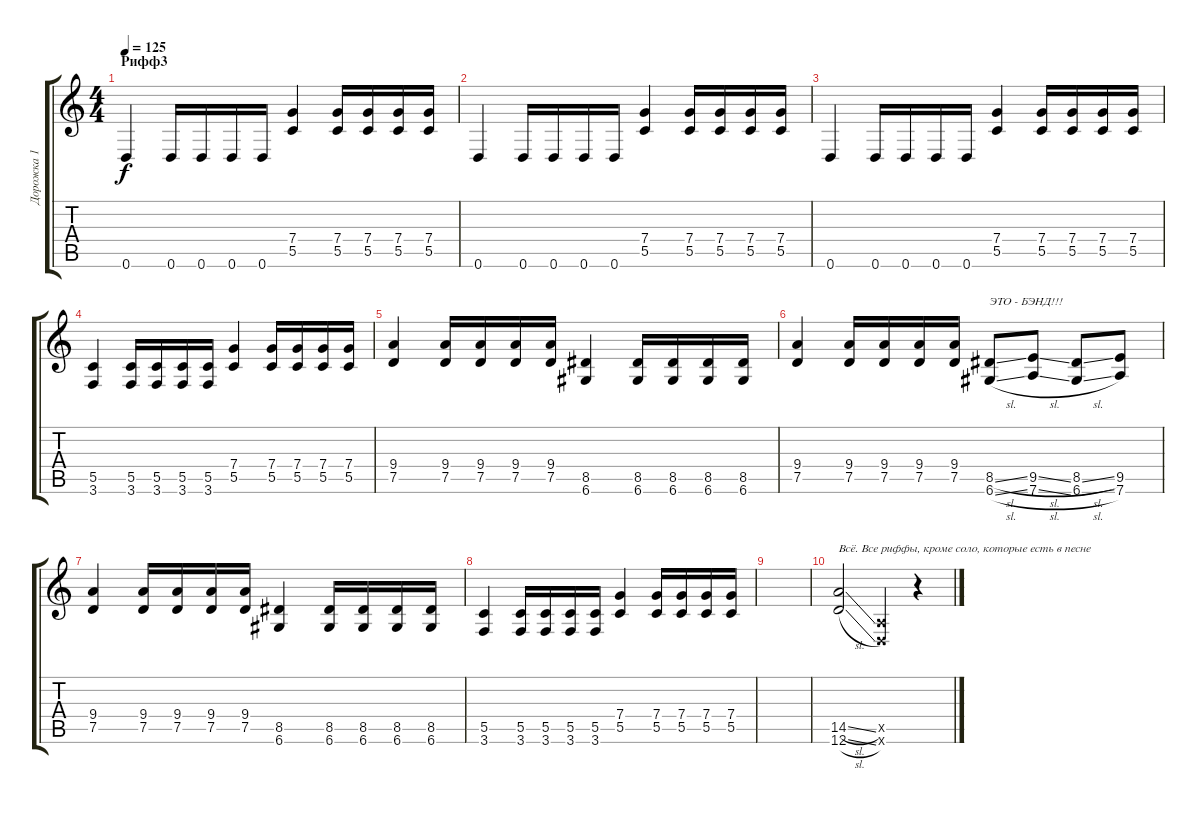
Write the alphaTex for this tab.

\track ("Дорожка 1" "Дорожка 1") {instrument distortionguitar}
\staff {score tabs}
\tuning (D4 A3 F3 C3 G2 D2) {hide}
\ts (4 4)
\section ("" "Рифф3")
\tempo 125
\clef g2
\ks c
0.6.4{dy f} 0.6.16 0.6.16 0.6.16 0.6.16 (7.4 5.5).4 (7.4 5.5).16 (7.4 5.5).16 (7.4 5.5).16 (7.4 5.5).16 |
0.6.4 0.6.16 0.6.16 0.6.16 0.6.16 (7.4 5.5).4 (7.4 5.5).16 (7.4 5.5).16 (7.4 5.5).16 (7.4 5.5).16 |
0.6.4 0.6.16 0.6.16 0.6.16 0.6.16 (7.4 5.5).4 (7.4 5.5).16 (7.4 5.5).16 (7.4 5.5).16 (7.4 5.5).16 |
(5.5 3.6).4 (5.5 3.6).16 (5.5 3.6).16 (5.5 3.6).16 (5.5 3.6).16 (7.4 5.5).4 (7.4 5.5).16 (7.4 5.5).16 (7.4 5.5).16 (7.4 5.5).16 |
(9.4 7.5).4 (9.4 7.5).16 (9.4 7.5).16 (9.4 7.5).16 (9.4 7.5).16 (8.5 6.6).4 (8.5 6.6).16 (8.5 6.6).16 (8.5 6.6).16 (8.5 6.6).16 |
(9.4 7.5).4 (9.4 7.5).16 (9.4 7.5).16 (9.4 7.5).16 (9.4 7.5).16 (8.5{sl} 6.6{sl}).8{txt "ЭТО - БЭНД!!!"} (9.5{sl} 7.6{sl}).8 (8.5{sl} 6.6{sl}).8 (9.5 7.6).8 |
(9.4 7.5).4 (9.4 7.5).16 (9.4 7.5).16 (9.4 7.5).16 (9.4 7.5).16 (8.5 6.6).4 (8.5 6.6).16 (8.5 6.6).16 (8.5 6.6).16 (8.5 6.6).16 |
(5.5 3.6).4 (5.5 3.6).16 (5.5 3.6).16 (5.5 3.6).16 (5.5 3.6).16 (7.4 5.5).4 (7.4 5.5).16 (7.4 5.5).16 (7.4 5.5).16 (7.4 5.5).16 |
|
(14.5{sl} 12.6{sl}).2{txt "Всё. Все риффы, кроме соло, которые есть в песне"} (2.5{x} 0.6{x}).4 r.4
